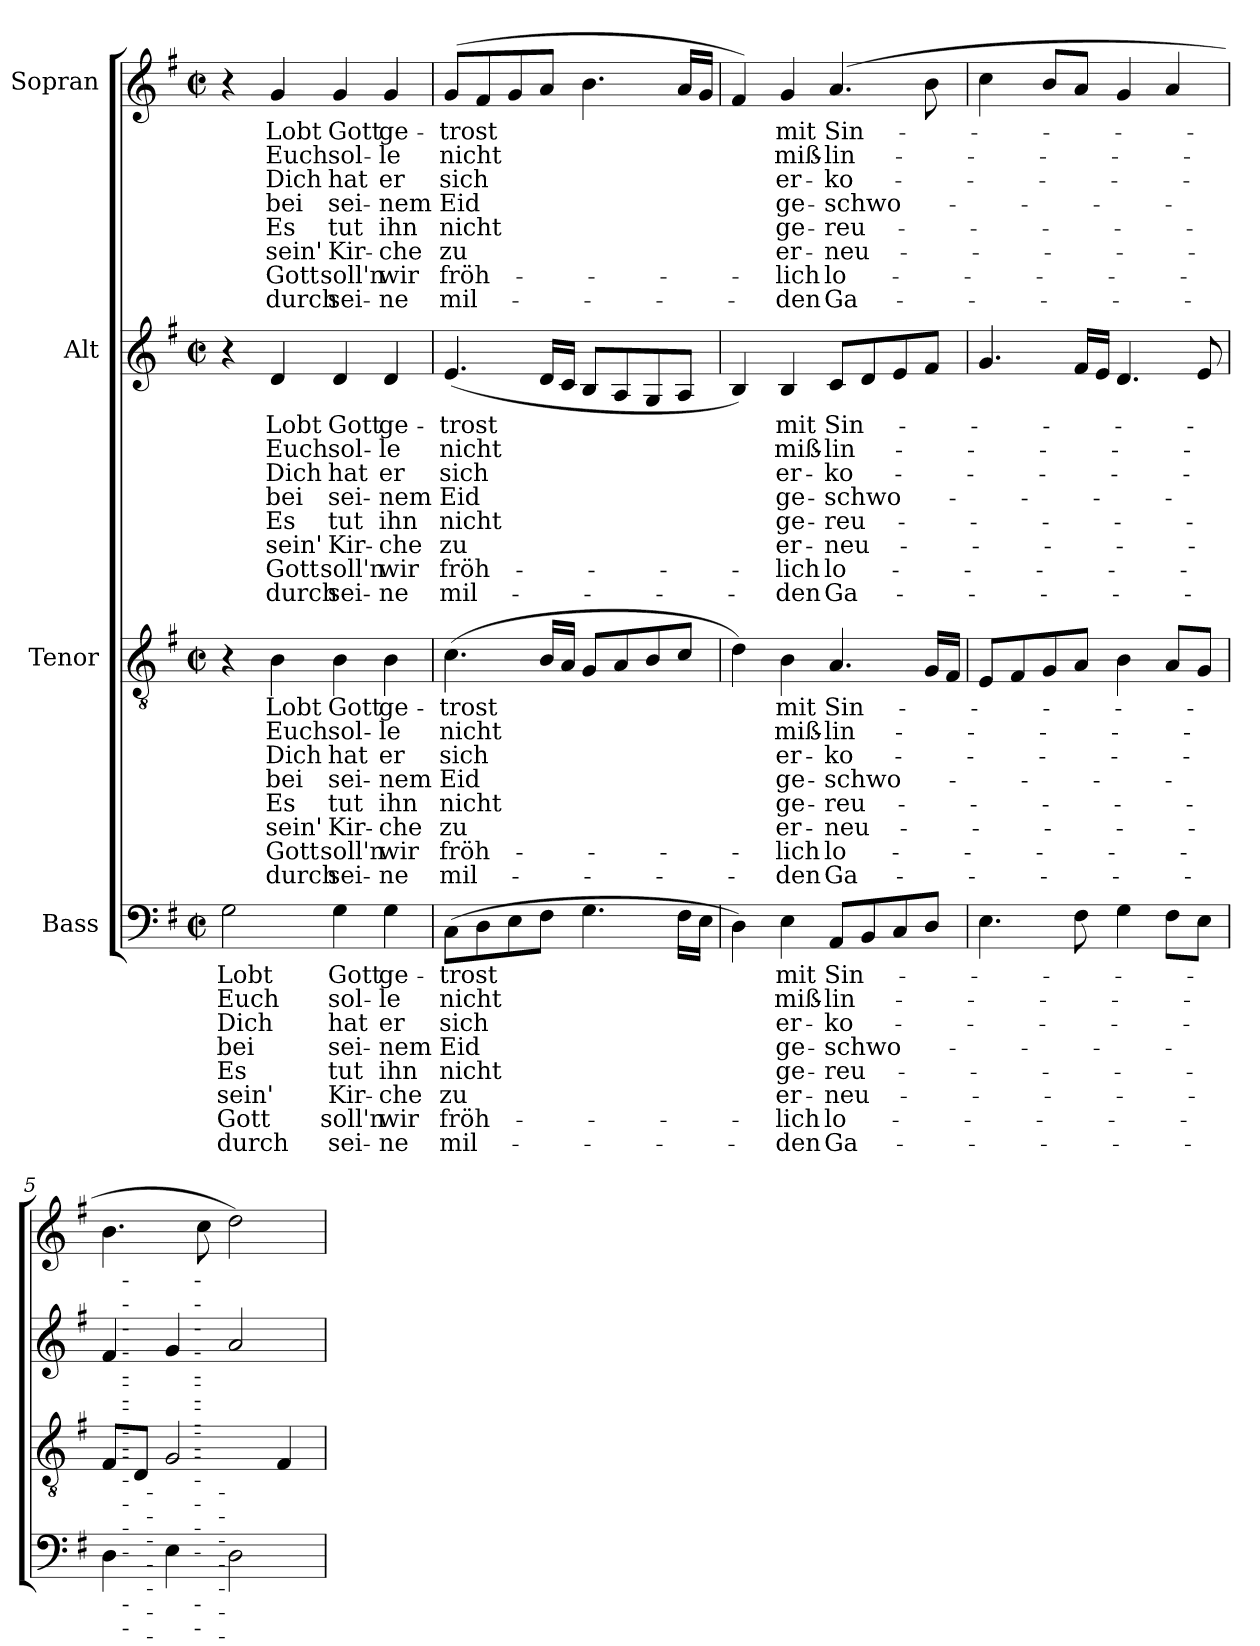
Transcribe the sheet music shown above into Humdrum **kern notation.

**kern	**text	**text	**text	**text	**text	**text	**text	**text	**kern	**text	**text	**text	**text	**text	**text	**text	**text	**kern	**text	**text	**text	**text	**text	**text	**text	**text	**kern	**text	**text	**text	**text	**text	**text	**text	**text
*part4	*part4	*part4	*part4	*part4	*part4	*part4	*part4	*part4	*part3	*part3	*part3	*part3	*part3	*part3	*part3	*part3	*part3	*part2	*part2	*part2	*part2	*part2	*part2	*part2	*part2	*part2	*part1	*part1	*part1	*part1	*part1	*part1	*part1	*part1	*part1
*staff4	*staff4	*staff4	*staff4	*staff4	*staff4	*staff4	*staff4	*staff4	*staff3	*staff3	*staff3	*staff3	*staff3	*staff3	*staff3	*staff3	*staff3	*staff2	*staff2	*staff2	*staff2	*staff2	*staff2	*staff2	*staff2	*staff2	*staff1	*staff1	*staff1	*staff1	*staff1	*staff1	*staff1	*staff1	*staff1
*I"Bass	*	*	*	*	*	*	*	*	*I"Tenor	*	*	*	*	*	*	*	*	*I"Alt	*	*	*	*	*	*	*	*	*I"Sopran	*	*	*	*	*	*	*	*
*clefF4	*	*	*	*	*	*	*	*	*clefGv2	*	*	*	*	*	*	*	*	*clefG2	*	*	*	*	*	*	*	*	*clefG2	*	*	*	*	*	*	*	*
*k[f#]	*	*	*	*	*	*	*	*	*k[f#]	*	*	*	*	*	*	*	*	*k[f#]	*	*	*	*	*	*	*	*	*k[f#]	*	*	*	*	*	*	*	*
*G:	*	*	*	*	*	*	*	*	*G:	*	*	*	*	*	*	*	*	*G:	*	*	*	*	*	*	*	*	*G:	*	*	*	*	*	*	*	*
*M2/2	*	*	*	*	*	*	*	*	*M2/2	*	*	*	*	*	*	*	*	*M2/2	*	*	*	*	*	*	*	*	*M2/2	*	*	*	*	*	*	*	*
*met(c|)	*	*	*	*	*	*	*	*	*met(c|)	*	*	*	*	*	*	*	*	*met(c|)	*	*	*	*	*	*	*	*	*met(c|)	*	*	*	*	*	*	*	*
=1	=1	=1	=1	=1	=1	=1	=1	=1	=1	=1	=1	=1	=1	=1	=1	=1	=1	=1	=1	=1	=1	=1	=1	=1	=1	=1	=1	=1	=1	=1	=1	=1	=1	=1	=1
!	!LO:LY:b	!LO:LY:b	!LO:LY:b	!LO:LY:b	!LO:LY:b	!LO:LY:b	!LO:LY:b	!LO:LY:b	!	!	!	!	!	!	!	!	!	!	!	!	!	!	!	!	!	!	!	!	!	!	!	!	!	!	!
2G\	Lobt	Euch	Dich	bei	Es	sein'	Gott	durch	4r	.	.	.	.	.	.	.	.	4r	.	.	.	.	.	.	.	.	4r	.	.	.	.	.	.	.	.
!	!	!	!	!	!	!	!	!	!	!LO:LY:b	!LO:LY:b	!LO:LY:b	!LO:LY:b	!LO:LY:b	!LO:LY:b	!LO:LY:b	!LO:LY:b	!	!LO:LY:b	!LO:LY:b	!LO:LY:b	!LO:LY:b	!LO:LY:b	!LO:LY:b	!LO:LY:b	!LO:LY:b	!	!LO:LY:b	!LO:LY:b	!LO:LY:b	!LO:LY:b	!LO:LY:b	!LO:LY:b	!LO:LY:b	!LO:LY:b
.	.	.	.	.	.	.	.	.	4B\	Lobt	Euch	Dich	bei	Es	sein'	Gott	durch	4d/	Lobt	Euch	Dich	bei	Es	sein'	Gott	durch	4g/	Lobt	Euch	Dich	bei	Es	sein'	Gott	durch
!	!LO:LY:b	!LO:LY:b	!LO:LY:b	!LO:LY:b	!LO:LY:b	!LO:LY:b	!LO:LY:b	!LO:LY:b	!	!LO:LY:b	!LO:LY:b	!LO:LY:b	!LO:LY:b	!LO:LY:b	!LO:LY:b	!LO:LY:b	!LO:LY:b	!	!LO:LY:b	!LO:LY:b	!LO:LY:b	!LO:LY:b	!LO:LY:b	!LO:LY:b	!LO:LY:b	!LO:LY:b	!	!LO:LY:b	!LO:LY:b	!LO:LY:b	!LO:LY:b	!LO:LY:b	!LO:LY:b	!LO:LY:b	!LO:LY:b
4G\	Gott	sol-	hat	sei-	tut	Kir-	soll'n	sei-	4B\	Gott	sol-	hat	sei-	tut	Kir-	soll'n	sei-	4d/	Gott	sol-	hat	sei-	tut	Kir-	soll'n	sei-	4g/	Gott	sol-	hat	sei-	tut	Kir-	soll'n	sei-
!	!LO:LY:b	!LO:LY:b	!LO:LY:b	!LO:LY:b	!LO:LY:b	!LO:LY:b	!LO:LY:b	!LO:LY:b	!	!LO:LY:b	!LO:LY:b	!LO:LY:b	!LO:LY:b	!LO:LY:b	!LO:LY:b	!LO:LY:b	!LO:LY:b	!	!LO:LY:b	!LO:LY:b	!LO:LY:b	!LO:LY:b	!LO:LY:b	!LO:LY:b	!LO:LY:b	!LO:LY:b	!	!LO:LY:b	!LO:LY:b	!LO:LY:b	!LO:LY:b	!LO:LY:b	!LO:LY:b	!LO:LY:b	!LO:LY:b
4G\	ge-	-le	er	-nem	ihn	-che	wir	-ne	4B\	ge-	-le	er	-nem	ihn	-che	wir	-ne	4d/	ge-	-le	er	-nem	ihn	-che	wir	-ne	4g/	ge-	-le	er	-nem	ihn	-che	wir	-ne
=2	=2	=2	=2	=2	=2	=2	=2	=2	=2	=2	=2	=2	=2	=2	=2	=2	=2	=2	=2	=2	=2	=2	=2	=2	=2	=2	=2	=2	=2	=2	=2	=2	=2	=2	=2
!	!LO:LY:b	!LO:LY:b	!LO:LY:b	!LO:LY:b	!LO:LY:b	!LO:LY:b	!LO:LY:b	!LO:LY:b	!	!LO:LY:b	!LO:LY:b	!LO:LY:b	!LO:LY:b	!LO:LY:b	!LO:LY:b	!LO:LY:b	!LO:LY:b	!	!LO:LY:b	!LO:LY:b	!LO:LY:b	!LO:LY:b	!LO:LY:b	!LO:LY:b	!LO:LY:b	!LO:LY:b	!	!LO:LY:b	!LO:LY:b	!LO:LY:b	!LO:LY:b	!LO:LY:b	!LO:LY:b	!LO:LY:b	!LO:LY:b
(<8C\L	-trost	nicht	sich	Eid	nicht	zu	fröh-	mil-	(<4.c\	-trost	nicht	sich	Eid	nicht	zu	fröh-	mil-	(<4.e/	-trost	nicht	sich	Eid	nicht	zu	fröh-	mil-	(>8g/L	-trost	nicht	sich	Eid	nicht	zu	fröh-	mil-
8D\	.	.	.	.	.	.	.	.	.	.	.	.	.	.	.	.	.	.	.	.	.	.	.	.	.	.	8f#/	.	.	.	.	.	.	.	.
8E\	.	.	.	.	.	.	.	.	.	.	.	.	.	.	.	.	.	.	.	.	.	.	.	.	.	.	8g/	.	.	.	.	.	.	.	.
8F#\J	.	.	.	.	.	.	.	.	16B/LL	.	.	.	.	.	.	.	.	16d/LL	.	.	.	.	.	.	.	.	8a/J	.	.	.	.	.	.	.	.
.	.	.	.	.	.	.	.	.	16A/JJ	.	.	.	.	.	.	.	.	16c/JJ	.	.	.	.	.	.	.	.	.	.	.	.	.	.	.	.	.
4.G\	.	.	.	.	.	.	.	.	8G/L	.	.	.	.	.	.	.	.	8B/L	.	.	.	.	.	.	.	.	4.b\	.	.	.	.	.	.	.	.
.	.	.	.	.	.	.	.	.	8A/	.	.	.	.	.	.	.	.	8A/	.	.	.	.	.	.	.	.	.	.	.	.	.	.	.	.	.
.	.	.	.	.	.	.	.	.	8B/	.	.	.	.	.	.	.	.	8G/	.	.	.	.	.	.	.	.	.	.	.	.	.	.	.	.	.
16F#\LL	.	.	.	.	.	.	.	.	8c/J	.	.	.	.	.	.	.	.	8A/J	.	.	.	.	.	.	.	.	16a/LL	.	.	.	.	.	.	.	.
16E\JJ	.	.	.	.	.	.	.	.	.	.	.	.	.	.	.	.	.	.	.	.	.	.	.	.	.	.	16g/JJ	.	.	.	.	.	.	.	.
=3	=3	=3	=3	=3	=3	=3	=3	=3	=3	=3	=3	=3	=3	=3	=3	=3	=3	=3	=3	=3	=3	=3	=3	=3	=3	=3	=3	=3	=3	=3	=3	=3	=3	=3	=3
4D\)	.	.	.	.	.	.	.	.	4d\)	.	.	.	.	.	.	.	.	4B/)	.	.	.	.	.	.	.	.	4f#/)	.	.	.	.	.	.	.	.
!	!LO:LY:b	!LO:LY:b	!LO:LY:b	!LO:LY:b	!LO:LY:b	!LO:LY:b	!LO:LY:b	!LO:LY:b	!	!LO:LY:b	!LO:LY:b	!LO:LY:b	!LO:LY:b	!LO:LY:b	!LO:LY:b	!LO:LY:b	!LO:LY:b	!	!LO:LY:b	!LO:LY:b	!LO:LY:b	!LO:LY:b	!LO:LY:b	!LO:LY:b	!LO:LY:b	!LO:LY:b	!	!LO:LY:b	!LO:LY:b	!LO:LY:b	!LO:LY:b	!LO:LY:b	!LO:LY:b	!LO:LY:b	!LO:LY:b
4E\	mit	miß-	er-	ge-	ge-	er-	-lich	-den	4B\	mit	miß-	er-	ge-	ge-	er-	-lich	-den	4B/	mit	miß-	er-	ge-	ge-	er-	-lich	-den	4g/	mit	miß-	er-	ge-	ge-	er-	-lich	-den
!	!LO:LY:b	!LO:LY:b	!LO:LY:b	!LO:LY:b	!LO:LY:b	!LO:LY:b	!LO:LY:b	!LO:LY:b	!	!LO:LY:b	!LO:LY:b	!LO:LY:b	!LO:LY:b	!LO:LY:b	!LO:LY:b	!LO:LY:b	!LO:LY:b	!	!LO:LY:b	!LO:LY:b	!LO:LY:b	!LO:LY:b	!LO:LY:b	!LO:LY:b	!LO:LY:b	!LO:LY:b	!	!LO:LY:b	!LO:LY:b	!LO:LY:b	!LO:LY:b	!LO:LY:b	!LO:LY:b	!LO:LY:b	!LO:LY:b
8AA/L	Sin-	-lin-	-ko-	-schwo-	-reu-	-neu-	lo-	Ga-	4.A/	Sin-	-lin-	-ko-	-schwo-	-reu-	-neu-	lo-	Ga-	8c/L	Sin-	-lin-	-ko-	-schwo-	-reu-	-neu-	lo-	Ga-	(4.a/	Sin-	-lin-	-ko-	-schwo-	-reu-	-neu-	lo-	Ga-
8BB/	.	.	.	.	.	.	.	.	.	.	.	.	.	.	.	.	.	8d/	.	.	.	.	.	.	.	.	.	.	.	.	.	.	.	.	.
8C/	.	.	.	.	.	.	.	.	.	.	.	.	.	.	.	.	.	8e/	.	.	.	.	.	.	.	.	.	.	.	.	.	.	.	.	.
8D/J	.	.	.	.	.	.	.	.	16G/LL	.	.	.	.	.	.	.	.	8f#/J	.	.	.	.	.	.	.	.	8b\	.	.	.	.	.	.	.	.
.	.	.	.	.	.	.	.	.	16F#/JJ	.	.	.	.	.	.	.	.	.	.	.	.	.	.	.	.	.	.	.	.	.	.	.	.	.	.
=4	=4	=4	=4	=4	=4	=4	=4	=4	=4	=4	=4	=4	=4	=4	=4	=4	=4	=4	=4	=4	=4	=4	=4	=4	=4	=4	=4	=4	=4	=4	=4	=4	=4	=4	=4
4.E\	.	.	.	.	.	.	.	.	8E/L	.	.	.	.	.	.	.	.	4.g/	.	.	.	.	.	.	.	.	4cc\	.	.	.	.	.	.	.	.
.	.	.	.	.	.	.	.	.	8F#/	.	.	.	.	.	.	.	.	.	.	.	.	.	.	.	.	.	.	.	.	.	.	.	.	.	.
.	.	.	.	.	.	.	.	.	8G/	.	.	.	.	.	.	.	.	.	.	.	.	.	.	.	.	.	8b/L	.	.	.	.	.	.	.	.
8F#\	.	.	.	.	.	.	.	.	8A/J	.	.	.	.	.	.	.	.	16f#/LL	.	.	.	.	.	.	.	.	8a/J	.	.	.	.	.	.	.	.
.	.	.	.	.	.	.	.	.	.	.	.	.	.	.	.	.	.	16e/JJ	.	.	.	.	.	.	.	.	.	.	.	.	.	.	.	.	.
4G\	.	.	.	.	.	.	.	.	4B\	.	.	.	.	.	.	.	.	4.d/	.	.	.	.	.	.	.	.	4g/	.	.	.	.	.	.	.	.
8F#\L	.	.	.	.	.	.	.	.	8A/L	.	.	.	.	.	.	.	.	.	.	.	.	.	.	.	.	.	4a/	.	.	.	.	.	.	.	.
8E\J	.	.	.	.	.	.	.	.	8G/J	.	.	.	.	.	.	.	.	8e/	.	.	.	.	.	.	.	.	.	.	.	.	.	.	.	.	.
=5	=5	=5	=5	=5	=5	=5	=5	=5	=5	=5	=5	=5	=5	=5	=5	=5	=5	=5	=5	=5	=5	=5	=5	=5	=5	=5	=5	=5	=5	=5	=5	=5	=5	=5	=5
4D\	.	.	.	.	.	.	.	.	8F#/L	.	.	.	.	.	.	.	.	4f#/	.	.	.	.	.	.	.	.	4.b\	.	.	.	.	.	.	.	.
.	.	.	.	.	.	.	.	.	8D/J	.	.	.	.	.	.	.	.	.	.	.	.	.	.	.	.	.	.	.	.	.	.	.	.	.	.
4E\	.	.	.	.	.	.	.	.	2G/	.	.	.	.	.	.	.	.	4g/	.	.	.	.	.	.	.	.	.	.	.	.	.	.	.	.	.
.	.	.	.	.	.	.	.	.	.	.	.	.	.	.	.	.	.	.	.	.	.	.	.	.	.	.	8cc\	.	.	.	.	.	.	.	.
2D\	.	.	.	.	.	.	.	.	.	.	.	.	.	.	.	.	.	2a/	.	.	.	.	.	.	.	.	2dd\)	.	.	.	.	.	.	.	.
.	.	.	.	.	.	.	.	.	4F#/	.	.	.	.	.	.	.	.	.	.	.	.	.	.	.	.	.	.	.	.	.	.	.	.	.	.
=	=	=	=	=	=	=	=	=	=	=	=	=	=	=	=	=	=	=	=	=	=	=	=	=	=	=	=	=	=	=	=	=	=	=	=
*-	*-	*-	*-	*-	*-	*-	*-	*-	*-	*-	*-	*-	*-	*-	*-	*-	*-	*-	*-	*-	*-	*-	*-	*-	*-	*-	*-	*-	*-	*-	*-	*-	*-	*-	*-
